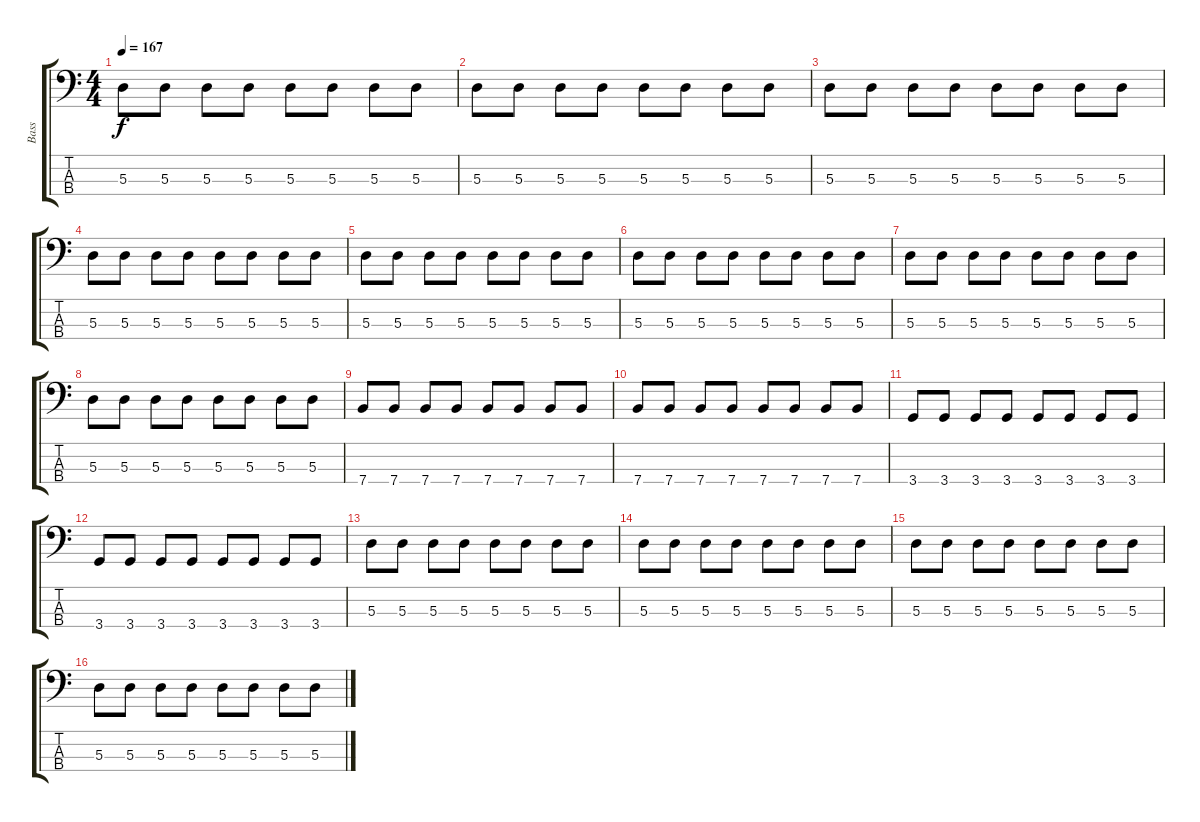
\track ("Bass" "Bass") {instrument electricbassfinger}
\staff {score tabs}
\tuning (G2 D2 A1 E1) {hide}
\ts (4 4)
\tempo 167
\clef f4
\ks c
5.3.8{dy f} 5.3.8 5.3.8 5.3.8 5.3.8 5.3.8 5.3.8 5.3.8 |
5.3.8 5.3.8 5.3.8 5.3.8 5.3.8 5.3.8 5.3.8 5.3.8 |
5.3.8 5.3.8 5.3.8 5.3.8 5.3.8 5.3.8 5.3.8 5.3.8 |
5.3.8 5.3.8 5.3.8 5.3.8 5.3.8 5.3.8 5.3.8 5.3.8 |
5.3.8 5.3.8 5.3.8 5.3.8 5.3.8 5.3.8 5.3.8 5.3.8 |
5.3.8 5.3.8 5.3.8 5.3.8 5.3.8 5.3.8 5.3.8 5.3.8 |
5.3.8 5.3.8 5.3.8 5.3.8 5.3.8 5.3.8 5.3.8 5.3.8 |
5.3.8 5.3.8 5.3.8 5.3.8 5.3.8 5.3.8 5.3.8 5.3.8 |
7.4.8 7.4.8 7.4.8 7.4.8 7.4.8 7.4.8 7.4.8 7.4.8 |
7.4.8 7.4.8 7.4.8 7.4.8 7.4.8 7.4.8 7.4.8 7.4.8 |
3.4.8 3.4.8 3.4.8 3.4.8 3.4.8 3.4.8 3.4.8 3.4.8 |
3.4.8 3.4.8 3.4.8 3.4.8 3.4.8 3.4.8 3.4.8 3.4.8 |
5.3.8 5.3.8 5.3.8 5.3.8 5.3.8 5.3.8 5.3.8 5.3.8 |
5.3.8 5.3.8 5.3.8 5.3.8 5.3.8 5.3.8 5.3.8 5.3.8 |
5.3.8 5.3.8 5.3.8 5.3.8 5.3.8 5.3.8 5.3.8 5.3.8 |
5.3.8 5.3.8 5.3.8 5.3.8 5.3.8 5.3.8 5.3.8 5.3.8
